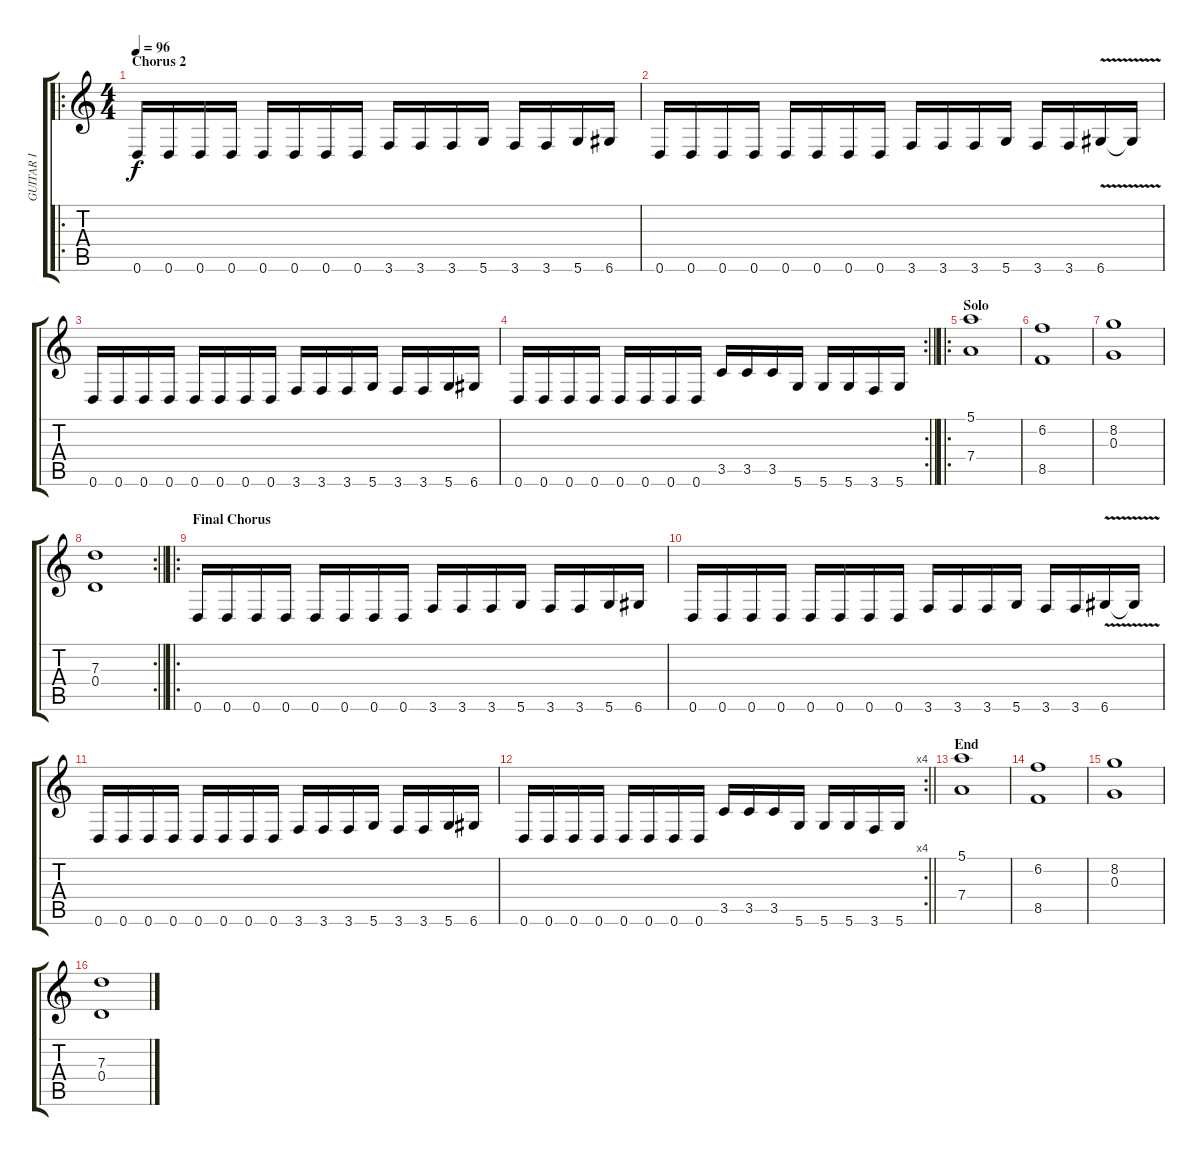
\track ("GUITAR I" "GUITAR I") {instrument distortionguitar}
\staff {score tabs}
\tuning (E4 B3 G3 D3 A2 D2) {hide}
\ro
\ts (4 4)
\section ("" "Chorus 2")
\tempo 96
\clef g2
\ks c
0.6.16{dy f} 0.6.16 0.6.16 0.6.16 0.6.16 0.6.16 0.6.16 0.6.16 3.6.16 3.6.16 3.6.16 5.6.16 3.6.16 3.6.16 5.6.16 6.6.16 |
0.6.16 0.6.16 0.6.16 0.6.16 0.6.16 0.6.16 0.6.16 0.6.16 3.6.16 3.6.16 3.6.16 5.6.16 3.6.16 3.6.16 6.6{v}.16 6.6{t}.16 |
0.6.16 0.6.16 0.6.16 0.6.16 0.6.16 0.6.16 0.6.16 0.6.16 3.6.16 3.6.16 3.6.16 5.6.16 3.6.16 3.6.16 5.6.16 6.6.16 |
\rc 2
\barLineRight lightlight
0.6.16 0.6.16 0.6.16 0.6.16 0.6.16 0.6.16 0.6.16 0.6.16 3.5.16 3.5.16 3.5.16 5.6.16 5.6.16 5.6.16 3.6.16 5.6.16 |
\ro
\section ("" "Solo")
(5.1 7.4).1 |
(6.2 8.5).1 |
(8.2 0.3).1 |
\rc 2
\barLineRight lightlight
(7.3 0.4).1 |
\ro
\section ("" "Final Chorus")
0.6.16 0.6.16 0.6.16 0.6.16 0.6.16 0.6.16 0.6.16 0.6.16 3.6.16 3.6.16 3.6.16 5.6.16 3.6.16 3.6.16 5.6.16 6.6.16 |
0.6.16 0.6.16 0.6.16 0.6.16 0.6.16 0.6.16 0.6.16 0.6.16 3.6.16 3.6.16 3.6.16 5.6.16 3.6.16 3.6.16 6.6{v}.16 6.6{t}.16 |
0.6.16 0.6.16 0.6.16 0.6.16 0.6.16 0.6.16 0.6.16 0.6.16 3.6.16 3.6.16 3.6.16 5.6.16 3.6.16 3.6.16 5.6.16 6.6.16 |
\rc 4
\barLineRight lightlight
0.6.16 0.6.16 0.6.16 0.6.16 0.6.16 0.6.16 0.6.16 0.6.16 3.5.16 3.5.16 3.5.16 5.6.16 5.6.16 5.6.16 3.6.16 5.6.16 |
\section ("" "End")
(5.1 7.4).1 |
(6.2 8.5).1 |
(8.2 0.3).1 |
(7.3 0.4).1
